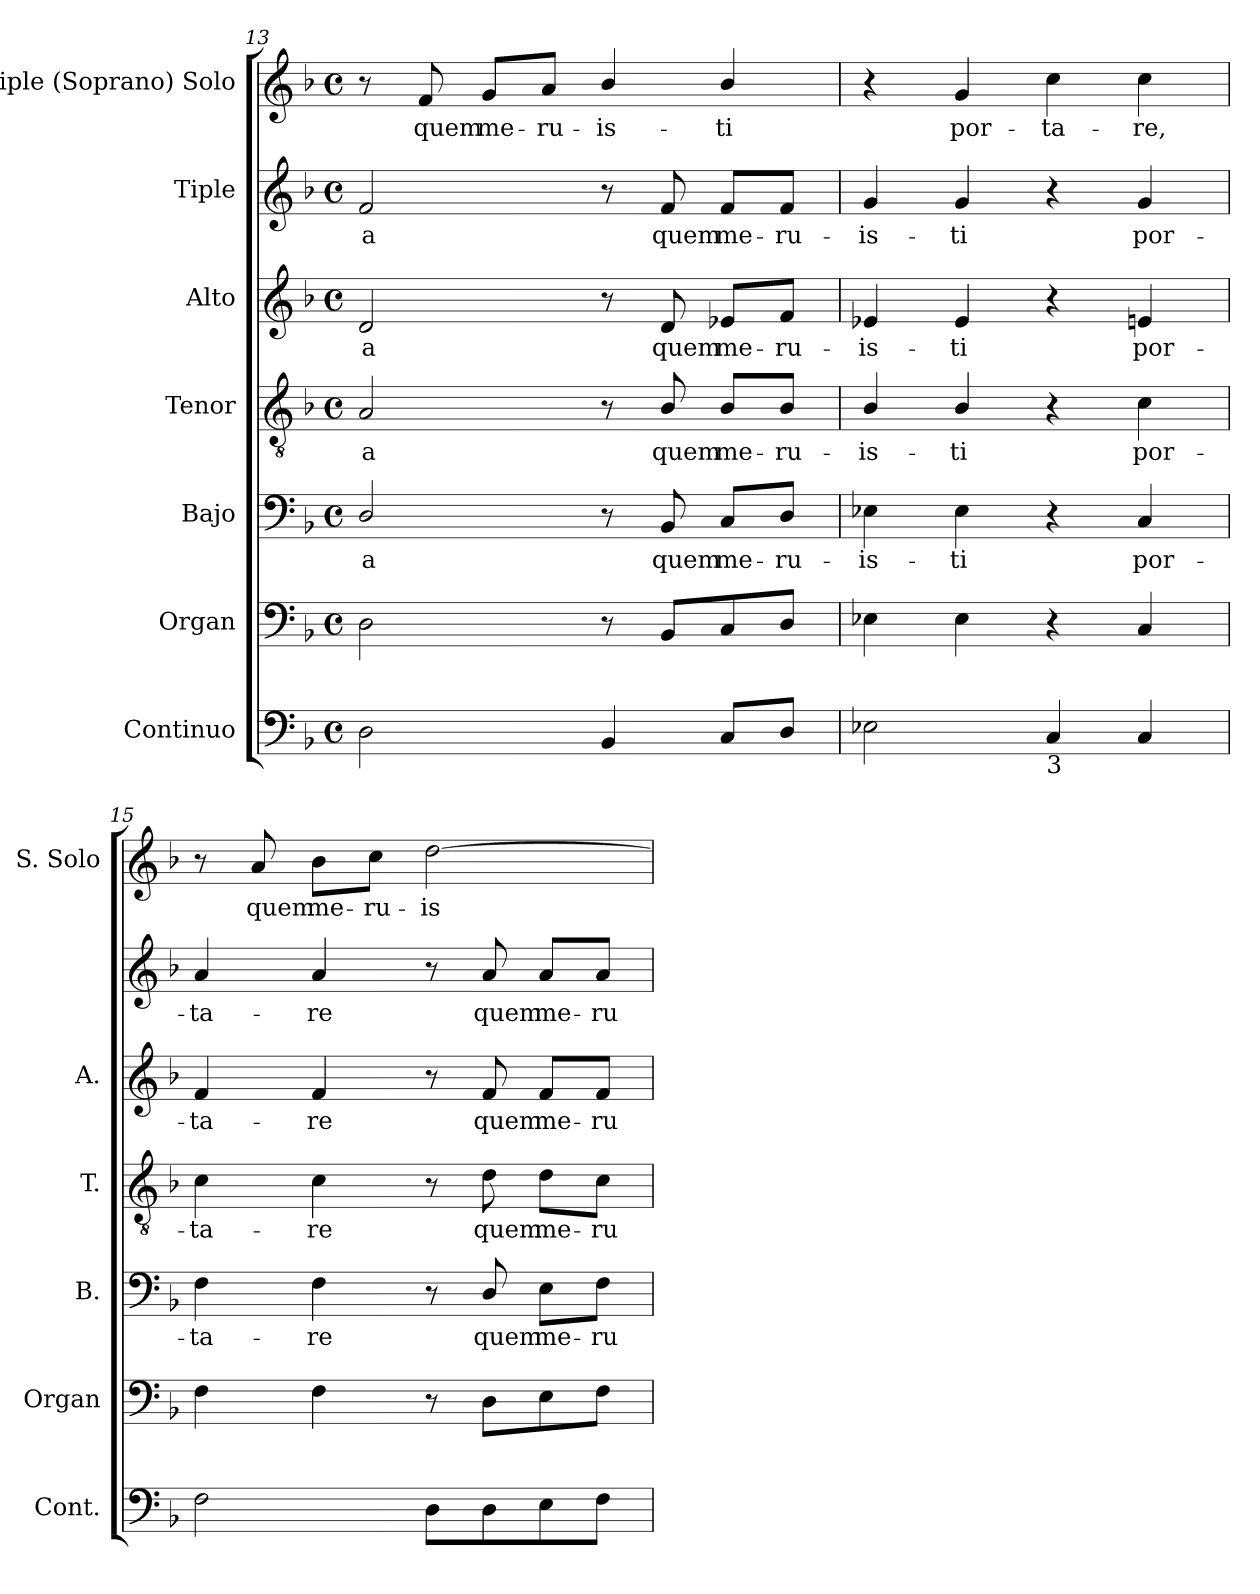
**kern	**kern	**kern	**text	**kern	**text	**kern	**text	**kern	**text	**kern	**text
*part7	*part6	*part5	*part5	*part4	*part4	*part3	*part3	*part2	*part2	*part1	*part1
*staff7	*staff6	*staff5	*staff5	*staff4	*staff4	*staff3	*staff3	*staff2	*staff2	*staff1	*staff1
*I"Continuo	*I"Organ	*I"Bajo	*	*I"Tenor	*	*I"Alto	*	*I"Tiple	*	*I"Tiple (Soprano) Solo	*
*I'Cont.	*I'Organ	*I'B.	*	*I'T.	*	*I'A.	*	*	*	*I'S. Solo	*
*clefF4	*clefF4	*clefF4	*	*clefGv2	*	*clefG2	*	*clefG2	*	*clefG2	*
*	*	*	*	*ITrd7c12	*	*	*	*	*	*	*
*k[b-]	*k[b-]	*k[b-]	*	*k[b-]	*	*k[b-]	*	*k[b-]	*	*k[b-]	*
*F:	*F:	*F:	*	*F:	*	*F:	*	*F:	*	*F:	*
*M4/4	*M4/4	*M4/4	*	*M4/4	*	*M4/4	*	*M4/4	*	*M4/4	*
*met(c)	*met(c)	*met(c)	*	*met(c)	*	*met(c)	*	*met(c)	*	*met(c)	*
=13	=13	=13	=13	=13	=13	=13	=13	=13	=13	=13	=13
!	!	!	!LO:LY:b:color=#000000	!	!	!	!	!	!	!	!
!	!	!	!	!	!LO:LY:b:color=#000000	!	!	!	!	!	!
!	!	!	!	!	!	!	!LO:LY:b:color=#000000	!	!	!	!
!	!	!	!	!	!	!	!	!	!LO:LY:b:color=#000000	!	!
2Di\	2Di\	2Di/	-a	2AAi/	-a	2di/	-a	2fi/	-a	8r	.
!	!	!	!	!	!	!	!	!	!	!	!LO:LY:b:color=#000000
.	.	.	.	.	.	.	.	.	.	8fi/	quem
!	!	!	!	!	!	!	!	!	!	!	!LO:LY:b:color=#000000
.	.	.	.	.	.	.	.	.	.	8gi/L	me-
!	!	!	!	!	!	!	!	!	!	!	!LO:LY:b:color=#000000
.	.	.	.	.	.	.	.	.	.	8ai/J	-ru-
!	!	!	!	!	!	!	!	!	!	!	!LO:LY:b:color=#000000
4BB-i/	8r	8r	.	8r	.	8r	.	8r	.	4b-i/	-is-
!	!	!	!LO:LY:b:color=#000000	!	!	!	!	!	!	!	!
!	!	!	!	!	!LO:LY:b:color=#000000	!	!	!	!	!	!
!	!	!	!	!	!	!	!LO:LY:b:color=#000000	!	!	!	!
!	!	!	!	!	!	!	!	!	!LO:LY:b:color=#000000	!	!
.	8BB-i/L	8BB-i/	quem	8BB-i/	quem	8di/	quem	8fi/	quem	.	.
!	!	!	!LO:LY:b:color=#000000	!	!	!	!	!	!	!	!
!	!	!	!	!	!LO:LY:b:color=#000000	!	!	!	!	!	!
!	!	!	!	!	!	!	!LO:LY:b:color=#000000	!	!	!	!
!	!	!	!	!	!	!	!	!	!LO:LY:b:color=#000000	!	!
!	!	!	!	!	!	!	!	!	!	!	!LO:LY:b:color=#000000
8Ci/L	8Ci/	8Ci/L	me-	8BB-i/L	me-	8e-Xi/L	me-	8fi/L	me-	4b-i/	-ti
!	!	!	!LO:LY:b:color=#000000	!	!	!	!	!	!	!	!
!	!	!	!	!	!LO:LY:b:color=#000000	!	!	!	!	!	!
!	!	!	!	!	!	!	!LO:LY:b:color=#000000	!	!	!	!
!	!	!	!	!	!	!	!	!	!LO:LY:b:color=#000000	!	!
8Di/J	8Di/J	8Di/J	-ru-	8BB-i/J	-ru-	8fi/J	-ru-	8fi/J	-ru-	.	.
=14	=14	=14	=14	=14	=14	=14	=14	=14	=14	=14	=14
!	!	!	!LO:LY:b:color=#000000	!	!	!	!	!	!	!	!
!	!	!	!	!	!LO:LY:b:color=#000000	!	!	!	!	!	!
!	!	!	!	!	!	!	!LO:LY:b:color=#000000	!	!	!	!
!	!	!	!	!	!	!	!	!	!LO:LY:b:color=#000000	!	!
2E-Xi\	4E-Xi\	4E-Xi\	-is-	4BB-i/	-is-	4e-Xi/	-is-	4gi/	-is-	4r	.
!	!	!	!LO:LY:b:color=#000000	!	!	!	!	!	!	!	!
!	!	!	!	!	!LO:LY:b:color=#000000	!	!	!	!	!	!
!	!	!	!	!	!	!	!LO:LY:b:color=#000000	!	!	!	!
!	!	!	!	!	!	!	!	!	!LO:LY:b:color=#000000	!	!
!	!	!	!	!	!	!	!	!	!	!	!LO:LY:b:color=#000000
.	4E-i\	4E-i\	-ti	4BB-i/	-ti	4e-i/	-ti	4gi/	-ti	4gi/	por-
!LO:TX:b:t=3	!	!	!	!	!	!	!	!	!	!	!
!	!	!	!	!	!	!	!	!	!	!	!LO:LY:b:color=#000000
4Ci/	4r	4r	.	4r	.	4r	.	4r	.	4cci\	-ta-
!	!	!	!LO:LY:b:color=#000000	!	!	!	!	!	!	!	!
!	!	!	!	!	!LO:LY:b:color=#000000	!	!	!	!	!	!
!	!	!	!	!	!	!	!LO:LY:b:color=#000000	!	!	!	!
!	!	!	!	!	!	!	!	!	!LO:LY:b:color=#000000	!	!
!	!	!	!	!	!	!	!	!	!	!	!LO:LY:b:color=#000000
4Ci/	4Ci/	4Ci/	por-	4Ci\	por-	4eni/	por-	4gi/	por-	4cci\	-re,
!!LO:LB:g=z
=15	=15	=15	=15	=15	=15	=15	=15	=15	=15	=15	=15
!	!	!	!LO:LY:b:color=#000000	!	!	!	!	!	!	!	!
!	!	!	!	!	!LO:LY:b:color=#000000	!	!	!	!	!	!
!	!	!	!	!	!	!	!LO:LY:b:color=#000000	!	!	!	!
!	!	!	!	!	!	!	!	!	!LO:LY:b:color=#000000	!	!
2Fi\	4Fi\	4Fi\	-ta-	4Ci\	-ta-	4fi/	-ta-	4ai/	-ta-	8r	.
!	!	!	!	!	!	!	!	!	!	!	!LO:LY:b:color=#000000
.	.	.	.	.	.	.	.	.	.	8ai/	quem
!	!	!	!LO:LY:b:color=#000000	!	!	!	!	!	!	!	!
!	!	!	!	!	!LO:LY:b:color=#000000	!	!	!	!	!	!
!	!	!	!	!	!	!	!LO:LY:b:color=#000000	!	!	!	!
!	!	!	!	!	!	!	!	!	!LO:LY:b:color=#000000	!	!
!	!	!	!	!	!	!	!	!	!	!	!LO:LY:b:color=#000000
.	4Fi\	4Fi\	-re	4Ci\	-re	4fi/	-re	4ai/	-re	8b-i\L	me-
!	!	!	!	!	!	!	!	!	!	!	!LO:LY:b:color=#000000
.	.	.	.	.	.	.	.	.	.	8cci\J	-ru-
!	!	!	!	!	!	!	!	!	!	!	!LO:LY:b:color=#000000
8Di\L	8r	8r	.	8r	.	8r	.	8r	.	[2ddi\	-is-
!	!	!	!LO:LY:b:color=#000000	!	!	!	!	!	!	!	!
!	!	!	!	!	!LO:LY:b:color=#000000	!	!	!	!	!	!
!	!	!	!	!	!	!	!LO:LY:b:color=#000000	!	!	!	!
!	!	!	!	!	!	!	!	!	!LO:LY:b:color=#000000	!	!
8Di\	8Di\L	8Di/	quem	8Di\	quem	8fi/	quem	8ai/	quem	.	.
!	!	!	!LO:LY:b:color=#000000	!	!	!	!	!	!	!	!
!	!	!	!	!	!LO:LY:b:color=#000000	!	!	!	!	!	!
!	!	!	!	!	!	!	!LO:LY:b:color=#000000	!	!	!	!
!	!	!	!	!	!	!	!	!	!LO:LY:b:color=#000000	!	!
8Ei\	8Ei\	8Ei\L	me-	8Di\L	me-	8fi/L	me-	8ai/L	me-	.	.
!	!	!	!LO:LY:b:color=#000000	!	!	!	!	!	!	!	!
!	!	!	!	!	!LO:LY:b:color=#000000	!	!	!	!	!	!
!	!	!	!	!	!	!	!LO:LY:b:color=#000000	!	!	!	!
!	!	!	!	!	!	!	!	!	!LO:LY:b:color=#000000	!	!
8Fi\J	8Fi\J	8Fi\J	-ru-	8Ci\J	-ru-	8fi/J	-ru-	8ai/J	-ru-	.	.
=	=	=	=	=	=	=	=	=	=	=	=
*-	*-	*-	*-	*-	*-	*-	*-	*-	*-	*-	*-
